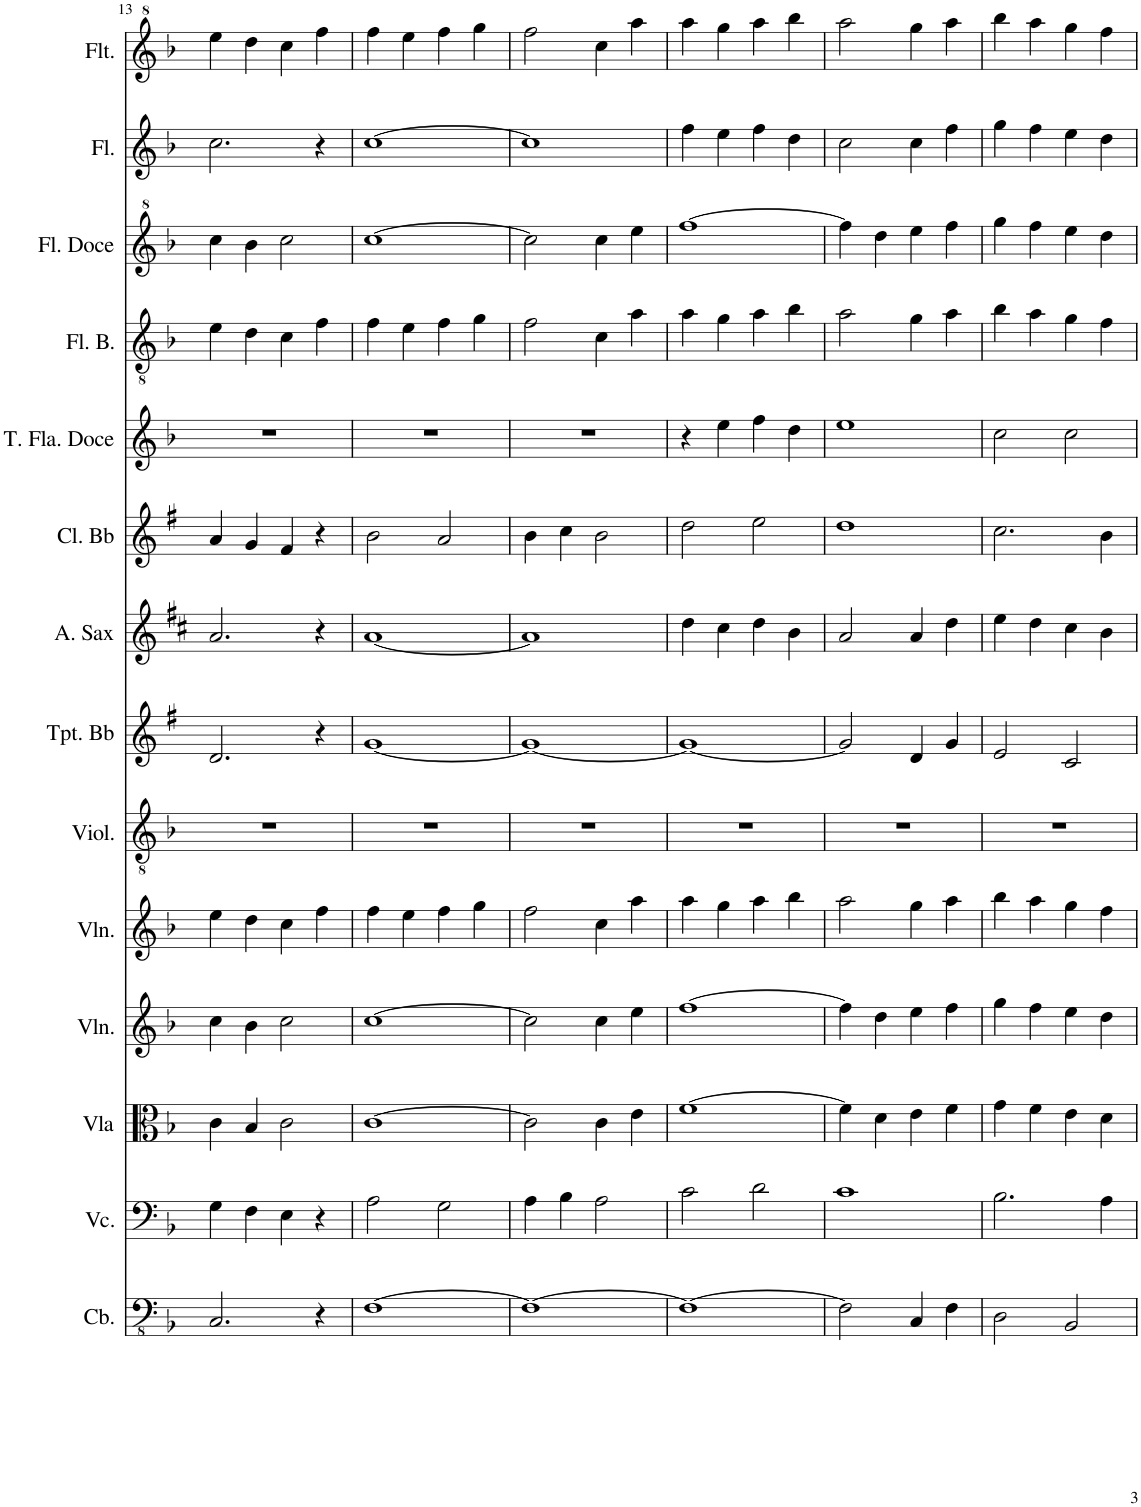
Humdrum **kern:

**kern	**kern	**kern	**kern	**kern	**kern	**kern	**kern	**kern	**kern	**kern	**kern	**kern	**kern
*part14	*part13	*part12	*part11	*part10	*part9	*part8	*part7	*part6	*part5	*part4	*part3	*part2	*part1
*staff14	*staff13	*staff12	*staff11	*staff10	*staff9	*staff8	*staff7	*staff6	*staff5	*staff4	*staff3	*staff2	*staff1
*I"Contrabaixo	*I"Violoncelo	*I"Viola	*I"Violino	*I"Violino	*I"Violão	*I"Trompete Bb	*I"Saxofone Alto	*I"Clarineta Bb	*I"Flauta doce Tenor	*I"Flauta Baixo	*I"Flauta Doce	*I"Flauta	*I"Flautim
*I'Cb.	*I'Vc.	*I'Vla	*I'Vln.	*I'Vln.	*I'Viol.	*I'Tpt. Bb	*	*I'Cl. Bb	*	*I'Fl. B.	*I'Fl. Doce	*I'Fl.	*I'Flt.
!!LO:PB:g=z
*clefFv4	*clefF4	*clefC3	*clefG2	*clefG2	*clefGv2	*clefG2	*clefG2	*clefG2	*clefG2	*clefGv2	*clefG^2	*clefG2	*clefG^2
*Trd7c12	*	*	*	*	*	*Trd1c2	*Trd5c9	*Trd1c2	*	*	*	*	*Trd-7c-12
*k[b-]	*k[b-]	*k[b-]	*k[b-]	*k[b-]	*k[b-]	*k[f#]	*k[f#c#]	*k[f#]	*k[b-]	*k[b-]	*k[b-]	*k[b-]	*k[b-]
*M4/4	*M4/4	*M4/4	*M4/4	*M4/4	*M4/4	*M4/4	*M4/4	*M4/4	*M4/4	*M4/4	*M4/4	*M4/4	*M4/4
*met(c)	*met(c)	*met(c)	*met(c)	*met(c)	*met(c)	*met(c)	*met(c)	*met(c)	*met(c)	*met(c)	*met(c)	*met(c)	*met(c)
=13	=13	=13	=13	=13	=13	=13	=13	=13	=13	=13	=13	=13	=13
2.CC/	4G\	4c\	4cc\	4ee\	1r	2.d/	2.a/	4a/	1r	4e\	4ccc\	2.cc\	4eee\
.	4F\	4B-/	4b-\	4dd\	.	.	.	4g/	.	4d\	4bb-\	.	4ddd\
.	4E\	2c\	2cc\	4cc\	.	.	.	4f#/	.	4c\	2ccc\	.	4ccc\
4r	4r	.	.	4ff\	.	4r	4r	4r	.	4f\	.	4r	4fff\
=14	=14	=14	=14	=14	=14	=14	=14	=14	=14	=14	=14	=14	=14
[1FF	2A\	[1c	[1cc	4ff\	1r	[1g	[1a	2b\	1r	4f\	[1ccc	[1cc	4fff\
.	.	.	.	4ee\	.	.	.	.	.	4e\	.	.	4eee\
.	2G\	.	.	4ff\	.	.	.	2a/	.	4f\	.	.	4fff\
.	.	.	.	4gg\	.	.	.	.	.	4g\	.	.	4ggg\
=15	=15	=15	=15	=15	=15	=15	=15	=15	=15	=15	=15	=15	=15
1FF_	4A\	2c\]	2cc\]	2ff\	1r	1g_	1a]	4b\	1r	2f\	2ccc\]	1cc]	2fff\
.	4B-\	.	.	.	.	.	.	4cc\	.	.	.	.	.
.	2A\	4c\	4cc\	4cc\	.	.	.	2b\	.	4c\	4ccc\	.	4ccc\
.	.	4e\	4ee\	4aa\	.	.	.	.	.	4a\	4eee\	.	4aaa\
=16	=16	=16	=16	=16	=16	=16	=16	=16	=16	=16	=16	=16	=16
1FF_	2c\	[1f	[1ff	4aa\	1r	1g_	4dd\	2dd\	4r	4a\	[1fff	4ff\	4aaa\
.	.	.	.	4gg\	.	.	4cc#\	.	4ee\	4g\	.	4ee\	4ggg\
.	2d\	.	.	4aa\	.	.	4dd\	2ee\	4ff\	4a\	.	4ff\	4aaa\
.	.	.	.	4bb-\	.	.	4b\	.	4dd\	4b-\	.	4dd\	4bbb-\
=17	=17	=17	=17	=17	=17	=17	=17	=17	=17	=17	=17	=17	=17
2FF\]	1c	4f\]	4ff\]	2aa\	1r	2g/]	2a/	1dd	1ee	2a\	4fff\]	2cc\	2aaa\
.	.	4d\	4dd\	.	.	.	.	.	.	.	4ddd\	.	.
4CC/	.	4e\	4ee\	4gg\	.	4d/	4a/	.	.	4g\	4eee\	4cc\	4ggg\
4FF\	.	4f\	4ff\	4aa\	.	4g/	4dd\	.	.	4a\	4fff\	4ff\	4aaa\
=18	=18	=18	=18	=18	=18	=18	=18	=18	=18	=18	=18	=18	=18
2DD\	2.B-\	4g\	4gg\	4bb-\	1r	2e/	4ee\	2.cc\	2cc\	4b-\	4ggg\	4gg\	4bbb-\
.	.	4f\	4ff\	4aa\	.	.	4dd\	.	.	4a\	4fff\	4ff\	4aaa\
2BBB-/	.	4e\	4ee\	4gg\	.	2c/	4cc#\	.	2cc\	4g\	4eee\	4ee\	4ggg\
.	4A\	4d\	4dd\	4ff\	.	.	4b\	4b\	.	4f\	4ddd\	4dd\	4fff\
=	=	=	=	=	=	=	=	=	=	=	=	=	=
*-	*-	*-	*-	*-	*-	*-	*-	*-	*-	*-	*-	*-	*-
